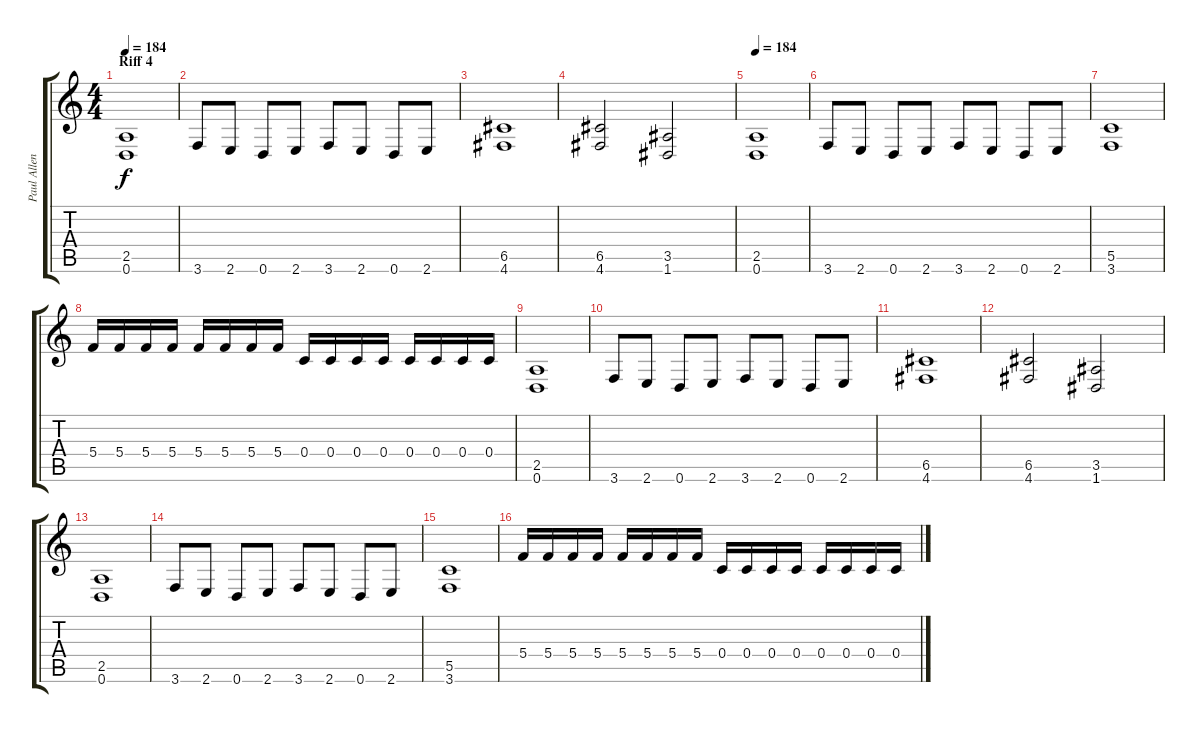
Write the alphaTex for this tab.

\track ("Paul Allender (Guitar Soul)" "Paul Allen") {instrument distortionguitar}
\staff {score tabs}
\tuning (D4 A3 F3 C3 G2 D2) {hide}
\ts (4 4)
\section ("" "Riff 4")
\tempo 184
\clef g2
\ks c
(2.5 0.6).1{dy f} |
3.6.8 2.6.8 0.6.8 2.6.8 3.6.8 2.6.8 0.6.8 2.6.8 |
(6.5 4.6).1 |
(6.5 4.6).2 (3.5 1.6).2 |
\tempo 184
(2.5 0.6).1 |
3.6.8 2.6.8 0.6.8 2.6.8 3.6.8 2.6.8 0.6.8 2.6.8 |
(5.5 3.6).1 |
5.4.16 5.4.16 5.4.16 5.4.16 5.4.16 5.4.16 5.4.16 5.4.16 0.4.16 0.4.16 0.4.16 0.4.16 0.4.16 0.4.16 0.4.16 0.4.16 |
(2.5 0.6).1 |
3.6.8 2.6.8 0.6.8 2.6.8 3.6.8 2.6.8 0.6.8 2.6.8 |
(6.5 4.6).1 |
(6.5 4.6).2 (3.5 1.6).2 |
(2.5 0.6).1 |
3.6.8 2.6.8 0.6.8 2.6.8 3.6.8 2.6.8 0.6.8 2.6.8 |
(5.5 3.6).1 |
5.4.16 5.4.16 5.4.16 5.4.16 5.4.16 5.4.16 5.4.16 5.4.16 0.4.16 0.4.16 0.4.16 0.4.16 0.4.16 0.4.16 0.4.16 0.4.16
